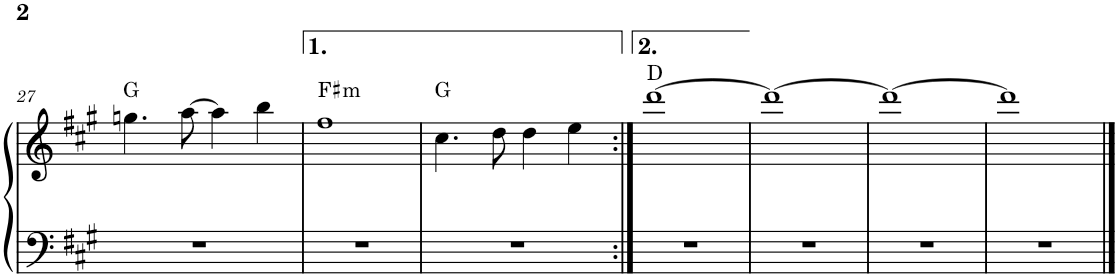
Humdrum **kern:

**kern	**kern	**harte
*part1	*part1	*part1
*staff2	*staff1	*
*I"Piano	*	*
*I'Pno.	*	*
!!LO:PB:g=z
*clefF4	*clefG2	*
*k[f#c#g#]	*k[f#c#g#]	*
*M4/4	*M4/4	*
=27	=27	=27
1r	4.ggn\	G:maj
.	[8aa\	.
.	4aa\]	.
.	4bb\	.
=28	=28	=28
!	!	!LO:H:kt=m
1r	1ff#	F#:min
=29	=29	=29
1r	4.cc#\	G:maj
.	8dd\	.
.	4dd\	.
.	4ee\	.
=30:|!	=30:|!	=30:|!
1r	[1ddd	D:maj
=31	=31	=31
1r	1ddd_	.
=32	=32	=32
1r	1ddd_	.
=33	=33	=33
1r	1ddd]	.
==	==	==
*-	*-	*-
